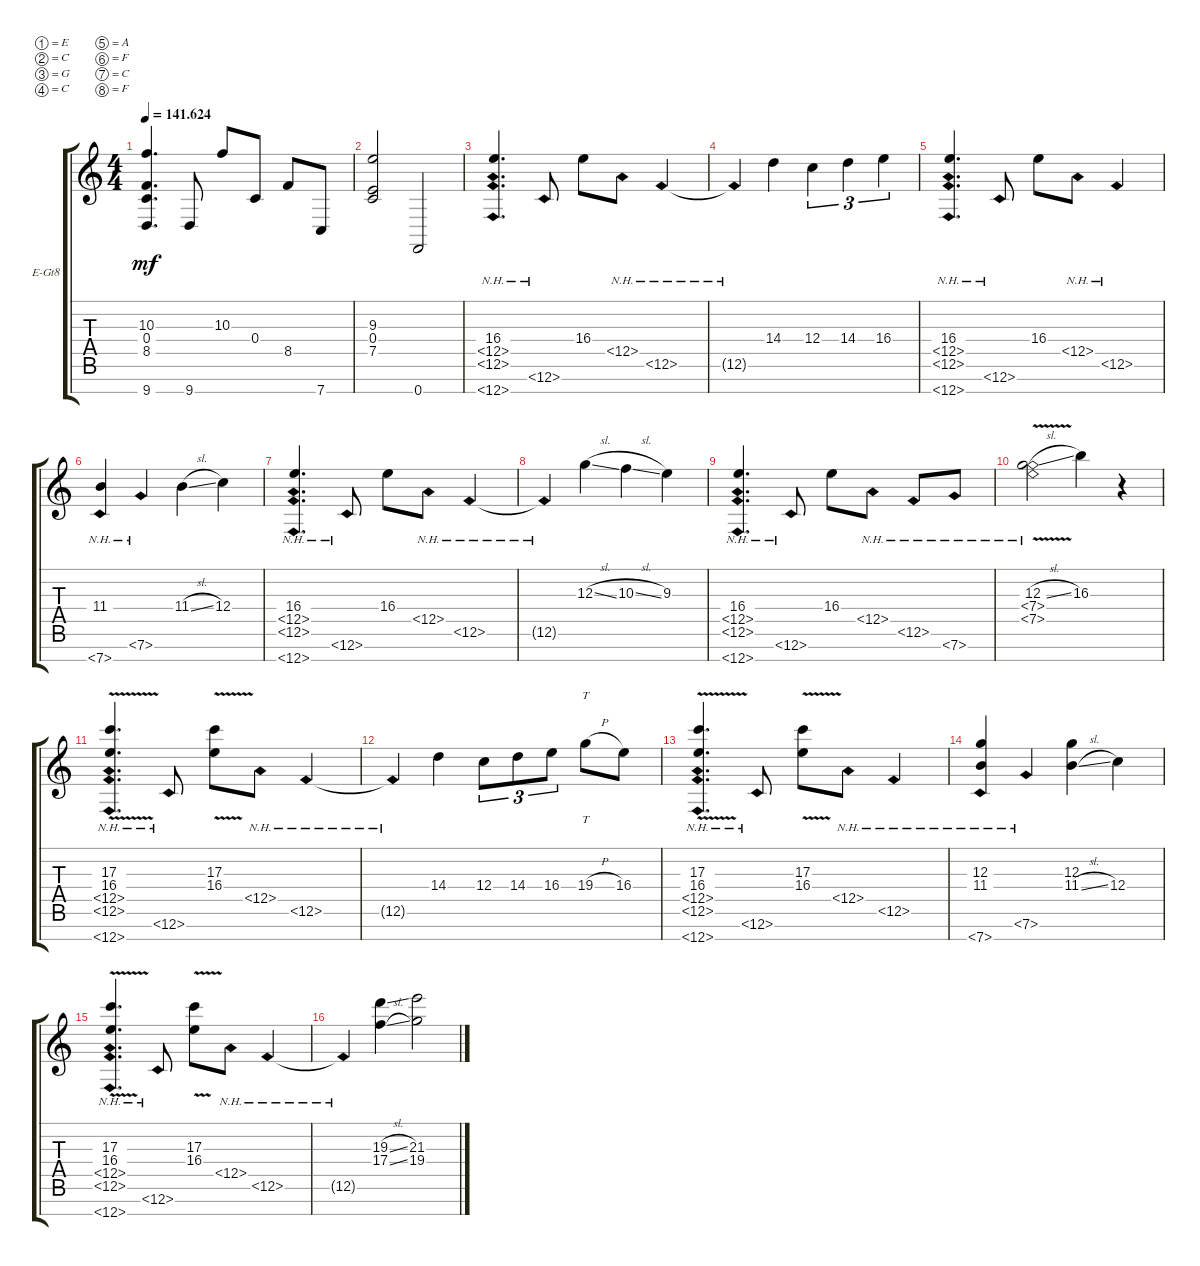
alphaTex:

\defaultSystemsLayout 4
\bracketExtendMode groupsimilarinstruments
\firstSystemTrackNameOrientation horizontal
\otherSystemsTrackNameOrientation horizontal
\track ("Electric Guitar" "E-Gt8") {instrument electricguitarclean}
\staff {score tabs}
\tuning (E4 C4 G3 C3 A2 F2 C2 F1)
\ts (4 4)
\tempo
141.624
\accidentals auto
\clef g2
\ottava regular
\simile none
\ks c
(9.8 8.5 10.3 0.4).4{d dy mf} 9.8.8 10.3.8 0.4.8 8.5.8 7.8.8 |
(7.5 9.3 0.4).2 0.8.2 |
(12.8{nh} 12.6{nh} 12.5{nh} 16.4).4{d} 12.7{nh}.8 16.4.8 12.5{nh}.8 12.6{nh}.4 |
12.6{nh t}.4 14.4.4 12.4.4{tu (3 2)} 14.4.4{tu (3 2)} 16.4.4{tu (3 2)} |
(12.8{nh} 12.6{nh} 12.5{nh} 16.4).4{d} 12.7{nh}.8 16.4.8 12.5{nh}.8 12.6{nh}.4 |
(11.4 7.8{nh}).4 7.7{nh}.4 11.4{sl}.4 12.4.4 |
(12.8{nh} 12.6{nh} 12.5{nh} 16.4).4{d} 12.7{nh}.8 16.4.8 12.5{nh}.8 12.6{nh}.4 |
12.6{nh t}.4 12.3{sl}.4 10.3{sl}.4 9.3.4 |
(12.8{nh} 12.6{nh} 12.5{nh} 16.4).4{d} 12.7{nh}.8 16.4.8 12.5{nh}.8 12.6{nh}.8 7.7{nh}.8 |
(7.5{nh} 7.4{nh} 12.3{v sl}).2 16.3.4 r.4 |
(12.8{nh} 12.6{nh} 12.5{nh} 16.4{v} 17.3).4{d} 12.7{nh}.8 (16.4{v} 17.3).8 12.5{nh}.8 12.6{nh}.4 |
12.6{nh t}.4 14.4.4 12.4.8{tu (3 2)} 14.4.8{tu (3 2)} 16.4.8{tu (3 2)} 19.4{h}.8{tt} 16.4.8 |
(12.8{nh} 12.6{nh} 12.5{nh} 16.4{v} 17.3).4{d} 12.7{nh}.8 (16.4{v} 17.3).8 12.5{nh}.8 12.6{nh}.4 |
(11.4 7.8{nh} 12.3).4 7.7{nh}.4 (11.4{sl} 12.3).4 12.4.4 |
(12.8{nh} 12.6{nh} 12.5{nh} 16.4{v} 17.3).4{d} 12.7{nh}.8 (16.4{v} 17.3).8 12.5{nh}.8 12.6{nh}.4 |
12.6{nh t}.4 (19.3{sl} 17.4{sl}).4 (21.3 19.4).2
